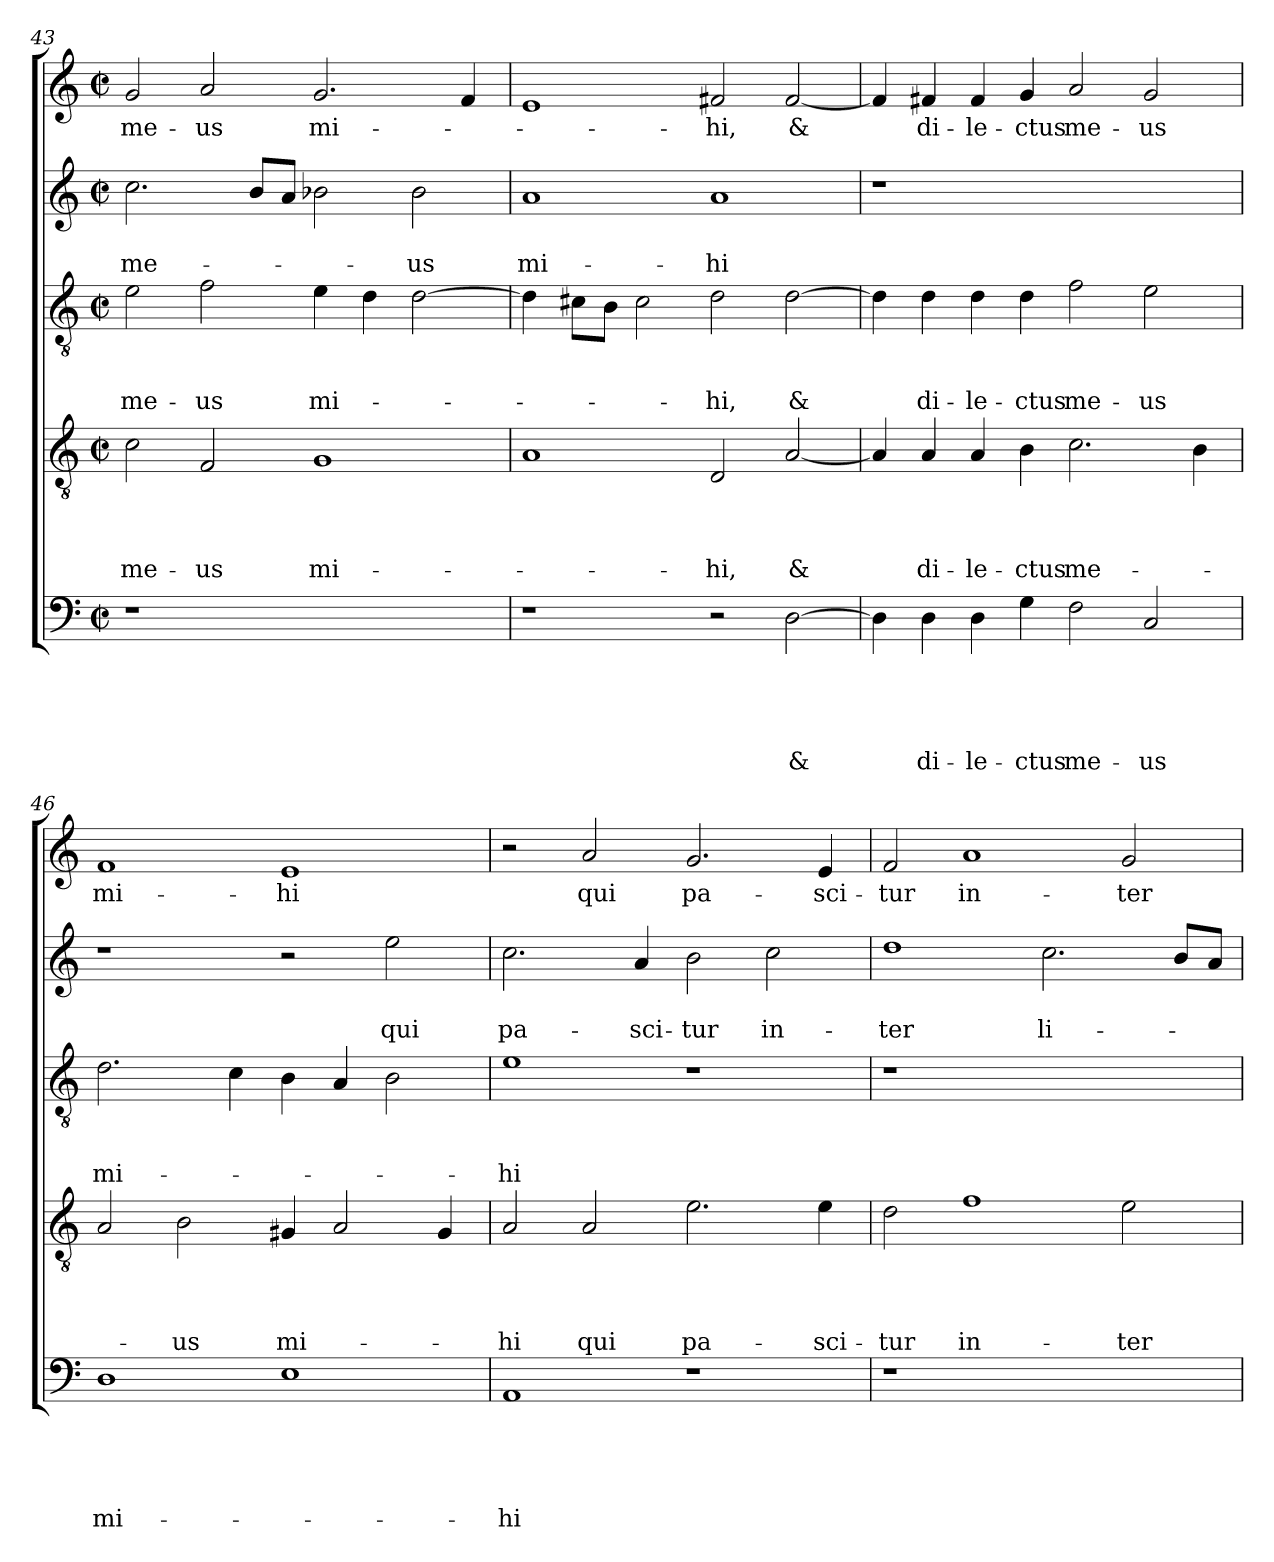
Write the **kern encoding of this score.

**kern	**text	**text	**text	**text	**text	**kern	**text	**text	**text	**text	**kern	**text	**text	**text	**kern	**text	**text	**kern	**text
*part5	*part5	*part5	*part5	*part5	*part5	*part4	*part4	*part4	*part4	*part4	*part3	*part3	*part3	*part3	*part2	*part2	*part2	*part1	*part1
*staff5	*staff5	*staff5	*staff5	*staff5	*staff5	*staff4	*staff4	*staff4	*staff4	*staff4	*staff3	*staff3	*staff3	*staff3	*staff2	*staff2	*staff2	*staff1	*staff1
!!LO:LB:g=z
*clefF4	*	*	*	*	*	*clefGv2	*	*	*	*	*clefGv2	*	*	*	*clefG2	*	*	*clefG2	*
*k[]	*	*	*	*	*	*k[]	*	*	*	*	*k[]	*	*	*	*k[]	*	*	*k[]	*
*C:	*	*	*	*	*	*C:	*	*	*	*	*C:	*	*	*	*C:	*	*	*C:	*
*M2/2	*	*	*	*	*	*M2/2	*	*	*	*	*M2/2	*	*	*	*M2/2	*	*	*M2/2	*
*met(c|)	*	*	*	*	*	*met(c|)	*	*	*	*	*met(c|)	*	*	*	*met(c|)	*	*	*met(c|)	*
=43	=43	=43	=43	=43	=43	=43	=43	=43	=43	=43	=43	=43	=43	=43	=43	=43	=43	=43	=43
1r	.	.	.	.	.	2c\	.	.	.	me-	2e\	.	.	me-	2.cc\	.	me-	2g/	me-
.	.	.	.	.	.	2F/	.	.	.	-us	2f\	.	.	-us	.	.	.	2a/	-us
.	.	.	.	.	.	.	.	.	.	.	.	.	.	.	8b/L	.	.	.	.
.	.	.	.	.	.	.	.	.	.	.	.	.	.	.	8a/J	.	.	.	.
1ryy	.	.	.	.	.	1G	.	.	.	mi-	4e\	.	.	mi-	2b-X\	.	.	2.g/	mi-
.	.	.	.	.	.	.	.	.	.	.	4d\	.	.	.	.	.	.	.	.
.	.	.	.	.	.	.	.	.	.	.	[2d\	.	.	.	2b-\	.	-us	.	.
.	.	.	.	.	.	.	.	.	.	.	.	.	.	.	.	.	.	4f/	.
=44	=44	=44	=44	=44	=44	=44	=44	=44	=44	=44	=44	=44	=44	=44	=44	=44	=44	=44	=44
1r	.	.	.	.	.	1A	.	.	.	.	4d\]	.	.	.	1a	.	mi-	1e	.
.	.	.	.	.	.	.	.	.	.	.	8c#X\L	.	.	.	.	.	.	.	.
.	.	.	.	.	.	.	.	.	.	.	8B\J	.	.	.	.	.	.	.	.
.	.	.	.	.	.	.	.	.	.	.	2c#\	.	.	.	.	.	.	.	.
2r	.	.	.	.	.	2D/	.	.	.	-hi,	2d\	.	.	-hi,	1a	.	-hi	2f#X/	-hi,
[2D\	.	.	.	.	&	[2A/	.	.	.	&	[2d\	.	.	&	.	.	.	[2f#/	&
=45	=45	=45	=45	=45	=45	=45	=45	=45	=45	=45	=45	=45	=45	=45	=45	=45	=45	=45	=45
4D\]	.	.	.	.	.	4A/]	.	.	.	.	4d\]	.	.	.	1r	.	.	4f#/]	.
4D\	.	.	.	.	di-	4A/	.	.	.	di-	4d\	.	.	di-	.	.	.	4f#X/	di-
4D\	.	.	.	.	-le-	4A/	.	.	.	-le-	4d\	.	.	-le-	.	.	.	4f#/	-le-
4G\	.	.	.	.	-ctus	4B\	.	.	.	-ctus	4d\	.	.	-ctus	.	.	.	4g/	-ctus
2F\	.	.	.	.	me-	2.c\	.	.	.	me-	2f\	.	.	me-	1ryy	.	.	2a/	me-
2C/	.	.	.	.	-us	.	.	.	.	.	2e\	.	.	-us	.	.	.	2g/	-us
.	.	.	.	.	.	4B\	.	.	.	.	.	.	.	.	.	.	.	.	.
=46	=46	=46	=46	=46	=46	=46	=46	=46	=46	=46	=46	=46	=46	=46	=46	=46	=46	=46	=46
1D	.	.	.	.	mi-	2A/	.	.	.	.	2.d\	.	.	mi-	1r	.	.	1f	mi-
.	.	.	.	.	.	2B\	.	.	.	-us	.	.	.	.	.	.	.	.	.
.	.	.	.	.	.	.	.	.	.	.	4c\	.	.	.	.	.	.	.	.
1E	.	.	.	.	.	4G#X/	.	.	.	mi-	4B\	.	.	.	2r	.	.	1e	-hi
.	.	.	.	.	.	2A/	.	.	.	.	4A/	.	.	.	.	.	.	.	.
.	.	.	.	.	.	.	.	.	.	.	2B\	.	.	.	2ee\	.	qui	.	.
.	.	.	.	.	.	4G#/	.	.	.	.	.	.	.	.	.	.	.	.	.
=47	=47	=47	=47	=47	=47	=47	=47	=47	=47	=47	=47	=47	=47	=47	=47	=47	=47	=47	=47
1AA	.	.	.	.	-hi	2A/	.	.	.	-hi	1e	.	.	-hi	2.cc\	.	pa-	2r	.
.	.	.	.	.	.	2A/	.	.	.	qui	.	.	.	.	.	.	.	2a/	qui
.	.	.	.	.	.	.	.	.	.	.	.	.	.	.	4a/	.	-sci-	.	.
1r	.	.	.	.	.	2.e\	.	.	.	pa-	1r	.	.	.	2b\	.	-tur	2.g/	pa-
.	.	.	.	.	.	.	.	.	.	.	.	.	.	.	2cc\	.	in-	.	.
.	.	.	.	.	.	4e\	.	.	.	-sci-	.	.	.	.	.	.	.	4e/	-sci-
=48	=48	=48	=48	=48	=48	=48	=48	=48	=48	=48	=48	=48	=48	=48	=48	=48	=48	=48	=48
1r	.	.	.	.	.	2d\	.	.	.	-tur	1r	.	.	.	1dd	.	-ter	2f/	-tur
.	.	.	.	.	.	1f	.	.	.	in-	.	.	.	.	.	.	.	1a	in-
1ryy	.	.	.	.	.	.	.	.	.	.	1ryy	.	.	.	2.cc\	.	li-	.	.
.	.	.	.	.	.	2e\	.	.	.	-ter	.	.	.	.	.	.	.	2g/	-ter
.	.	.	.	.	.	.	.	.	.	.	.	.	.	.	8b/L	.	.	.	.
.	.	.	.	.	.	.	.	.	.	.	.	.	.	.	8a/J	.	.	.	.
=	=	=	=	=	=	=	=	=	=	=	=	=	=	=	=	=	=	=	=
*-	*-	*-	*-	*-	*-	*-	*-	*-	*-	*-	*-	*-	*-	*-	*-	*-	*-	*-	*-
